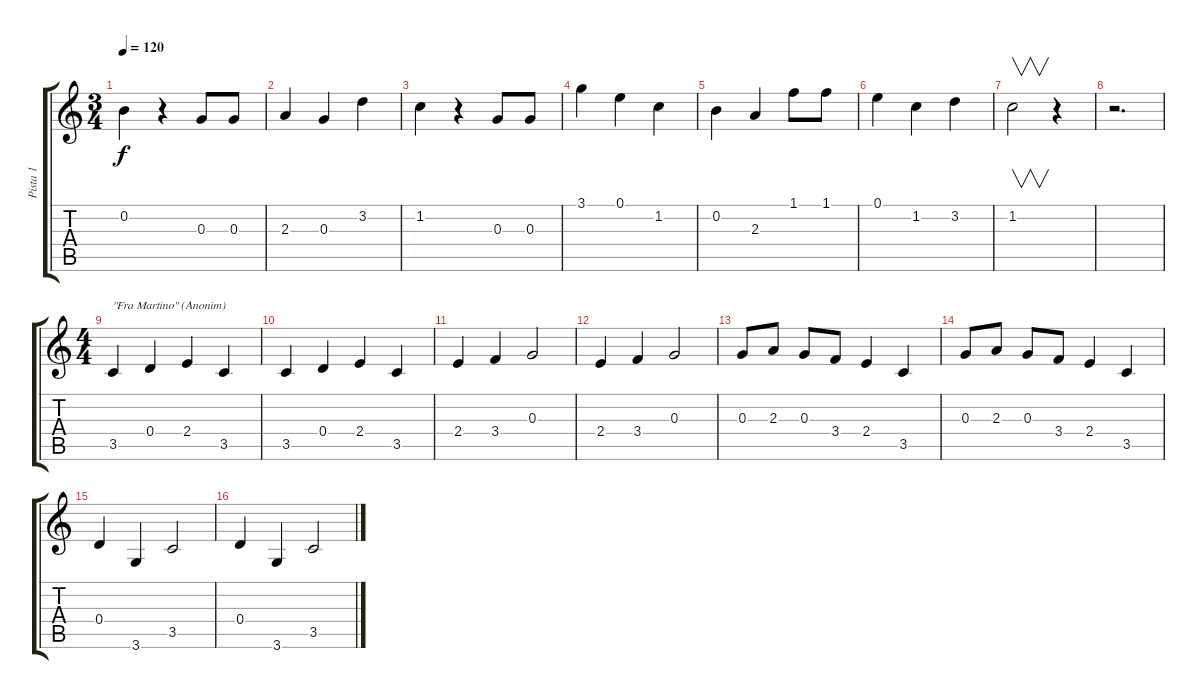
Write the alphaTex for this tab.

\track ("Pista 1" "Pista 1") {instrument acousticguitarnylon}
\staff {score tabs}
\tuning (E4 B3 G3 D3 A2 E2) {hide}
\ts (3 4)
\tempo 120
\clef g2
\ks c
0.2.4{dy f} r.4 0.3.8 0.3.8 |
2.3.4 0.3.4 3.2.4 |
1.2.4 r.4 0.3.8 0.3.8 |
3.1.4 0.1.4 1.2.4 |
0.2.4 2.3.4 1.1.8 1.1.8 |
0.1.4 1.2.4 3.2.4 |
1.2.2{v} r.4 |
r.2{d} |
\ts (4 4)
3.5.4{txt "\"Fra Martino\" (Anonim)"} 0.4.4 2.4.4 3.5.4 |
3.5.4 0.4.4 2.4.4 3.5.4 |
2.4.4 3.4.4 0.3.2 |
2.4.4 3.4.4 0.3.2 |
0.3.8 2.3.8 0.3.8 3.4.8 2.4.4 3.5.4 |
0.3.8 2.3.8 0.3.8 3.4.8 2.4.4 3.5.4 |
0.4.4 3.6.4 3.5.2 |
0.4.4 3.6.4 3.5.2
